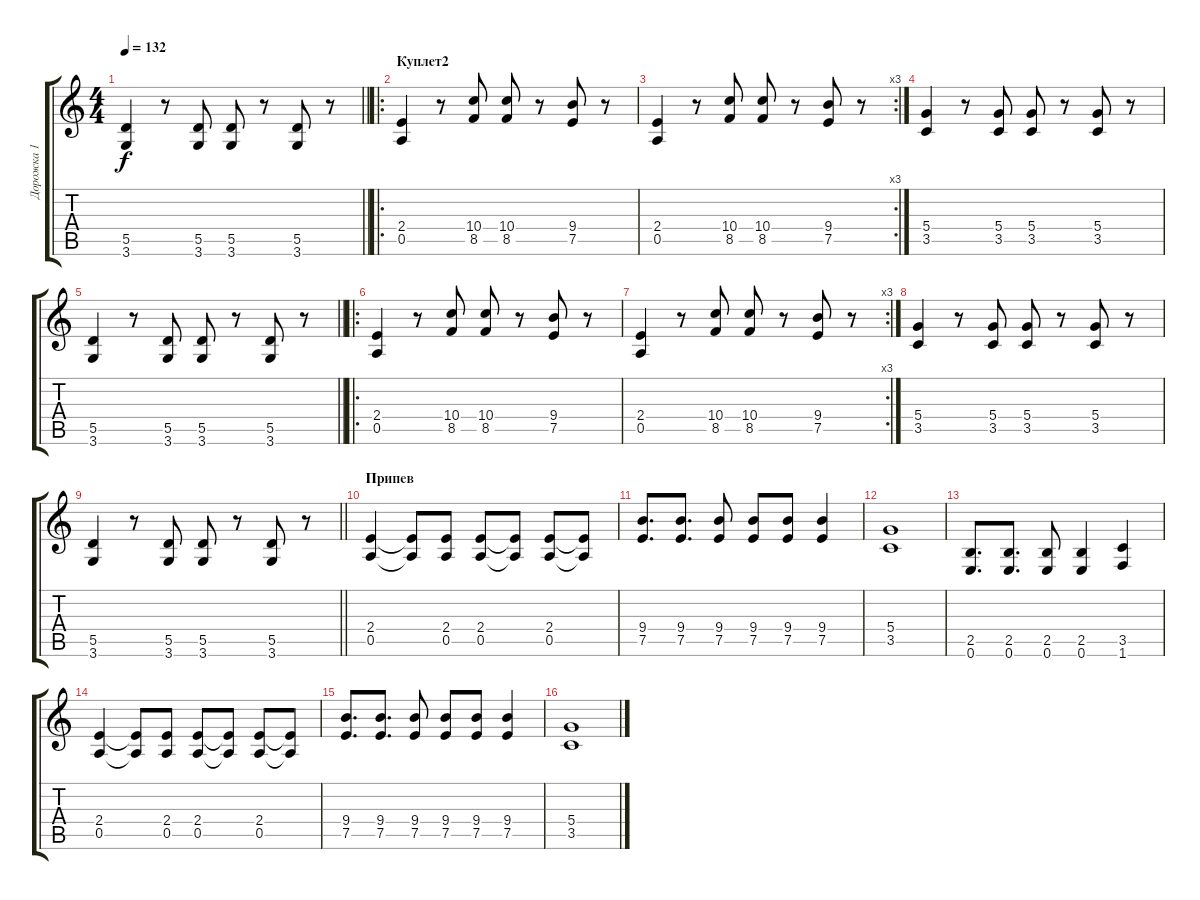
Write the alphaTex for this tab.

\track ("Дорожка 1" "Дорожка 1") {instrument distortionguitar}
\staff {score tabs}
\tuning (E4 B3 G3 D3 A2 E2) {hide}
\ts (4 4)
\tempo 132
\clef g2
\barLineRight lightlight
\ks c
(5.5 3.6).4{dy f} r.8 (5.5 3.6).8 (5.5 3.6).8 r.8 (5.5 3.6).8 r.8 |
\ro
\section ("" "Куплет2")
(2.4 0.5).4 r.8 (10.4 8.5).8 (10.4 8.5).8 r.8 (9.4 7.5).8 r.8 |
\rc 3
(2.4 0.5).4 r.8 (10.4 8.5).8 (10.4 8.5).8 r.8 (9.4 7.5).8 r.8 |
(5.4 3.5).4 r.8 (5.4 3.5).8 (5.4 3.5).8 r.8 (5.4 3.5).8 r.8 |
\barLineRight lightlight
(5.5 3.6).4 r.8 (5.5 3.6).8 (5.5 3.6).8 r.8 (5.5 3.6).8 r.8 |
\ro
(2.4 0.5).4 r.8 (10.4 8.5).8 (10.4 8.5).8 r.8 (9.4 7.5).8 r.8 |
\rc 3
(2.4 0.5).4 r.8 (10.4 8.5).8 (10.4 8.5).8 r.8 (9.4 7.5).8 r.8 |
(5.4 3.5).4 r.8 (5.4 3.5).8 (5.4 3.5).8 r.8 (5.4 3.5).8 r.8 |
\barLineRight lightlight
(5.5 3.6).4 r.8 (5.5 3.6).8 (5.5 3.6).8 r.8 (5.5 3.6).8 r.8 |
\section ("" "Припев")
(2.4 0.5).4 (2.4{t} 0.5{t}).8 (2.4 0.5).8 (2.4 0.5).8 (2.4{t} 0.5{t}).8 (2.4 0.5).8 (2.4{t} 0.5{t}).8 |
(9.4 7.5).8{d} (9.4 7.5).8{d} (9.4 7.5).8 (9.4 7.5).8 (9.4 7.5).8 (9.4 7.5).4 |
(5.4 3.5).1 |
(2.5 0.6).8{d} (2.5 0.6).8{d} (2.5 0.6).8 (2.5 0.6).4 (3.5 1.6).4 |
(2.4 0.5).4 (2.4{t} 0.5{t}).8 (2.4 0.5).8 (2.4 0.5).8 (2.4{t} 0.5{t}).8 (2.4 0.5).8 (2.4{t} 0.5{t}).8 |
(9.4 7.5).8{d} (9.4 7.5).8{d} (9.4 7.5).8 (9.4 7.5).8 (9.4 7.5).8 (9.4 7.5).4 |
(5.4 3.5).1
